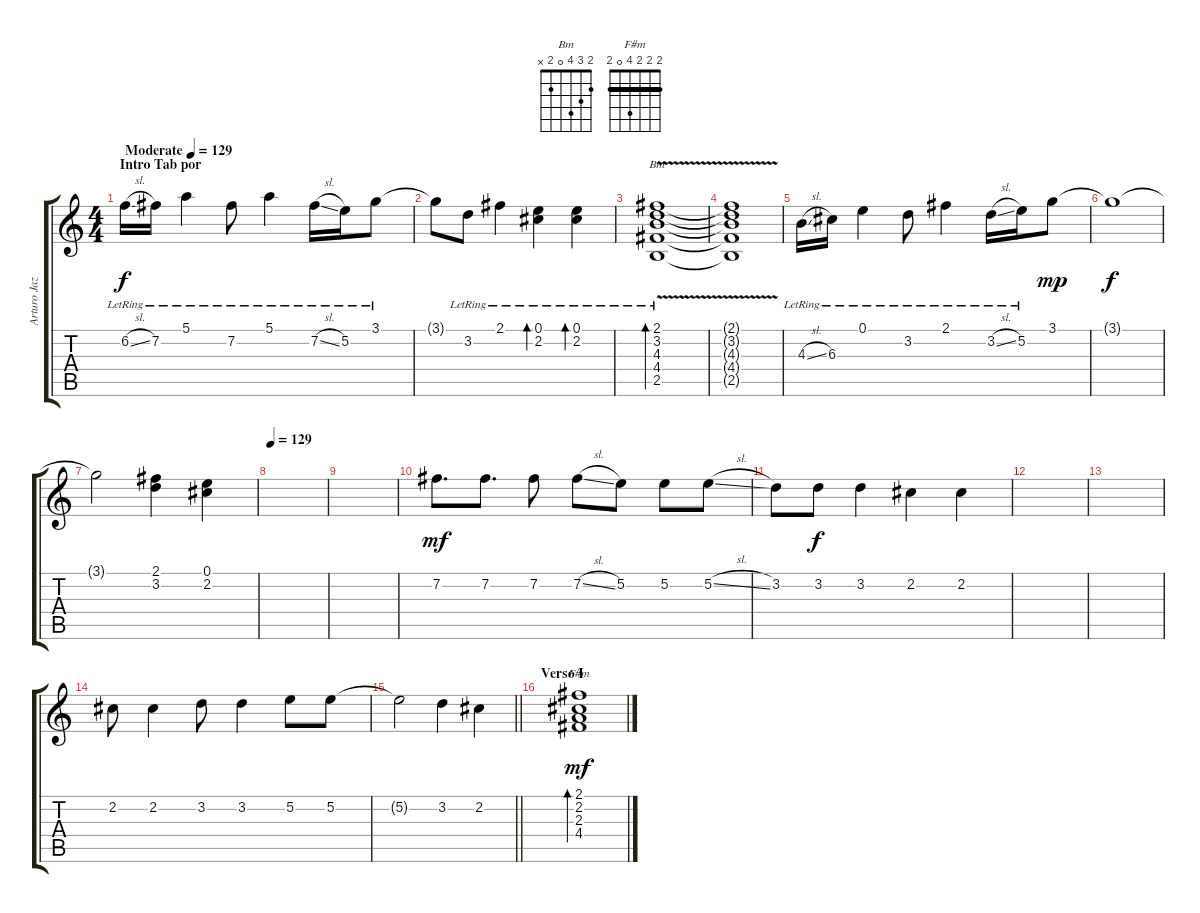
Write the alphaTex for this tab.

\track ("Arturo Jazz" "Arturo Jaz") {instrument electricguitarjazz}
\staff {score tabs}
\tuning (E4 B3 G3 D3 A2 E2) {hide}
\chord ("Bm" 2 3 4 0 2 x)
\chord ("F#m" 2 2 2 4 0 2) {barre 2}
\ts (4 4)
\section ("" "Intro Tab por")
\tempo (129 "Moderate")
\tempo 120
\tempo (129 "Moderate")
\clef g2
\ks c
6.2{sl lr}.16{dy f instrument electricguitarjazz} 7.2{lr}.16 5.1{lr}.4 7.2{lr}.8 5.1{lr}.4 7.2{sl lr}.16 5.2{lr}.16 3.1{lr}.8 |
3.1{t}.8 3.2{lr}.8 2.1{lr}.4 (0.1{lr} 2.2{lr}).4{bd 60} (0.1{lr} 2.2{lr}).4{bd 60} |
(2.1{lr} 3.2{v lr} 4.3{lr} 4.4{lr} 2.5{lr}).1{bd 480 ch "Bm"} |
(2.1{t} 3.2{t} 4.3{t} 4.4{t} 2.5{t}).1 |
4.3{sl lr}.16 6.3{lr}.16 0.1{lr}.4 3.2{lr}.8 2.1{lr}.4 3.2{sl lr}.16 5.2{lr}.16 3.1.8{dy mp} |
3.1{t}.1{dy f} |
3.1{t}.2 (2.1 3.2).4 (0.1 2.2).4 |
\tempo 129
|
|
7.2.8{d dy mf} 7.2.8{d} 7.2.8 7.2{sl}.8 5.2.8 5.2.8 5.2{sl}.8 |
3.2.8 3.2.8{dy f} 3.2.4 2.2.4 2.2.4 |
|
|
2.2.8 2.2.4 3.2.8 3.2.4 5.2.8 5.2.8 |
\barLineRight lightlight
5.2{t}.2 3.2.4 2.2.4 |
\section ("" "Verso I")
(2.1 2.2 2.3 4.4).1{bd 240 ch "F#m" dy mf}
